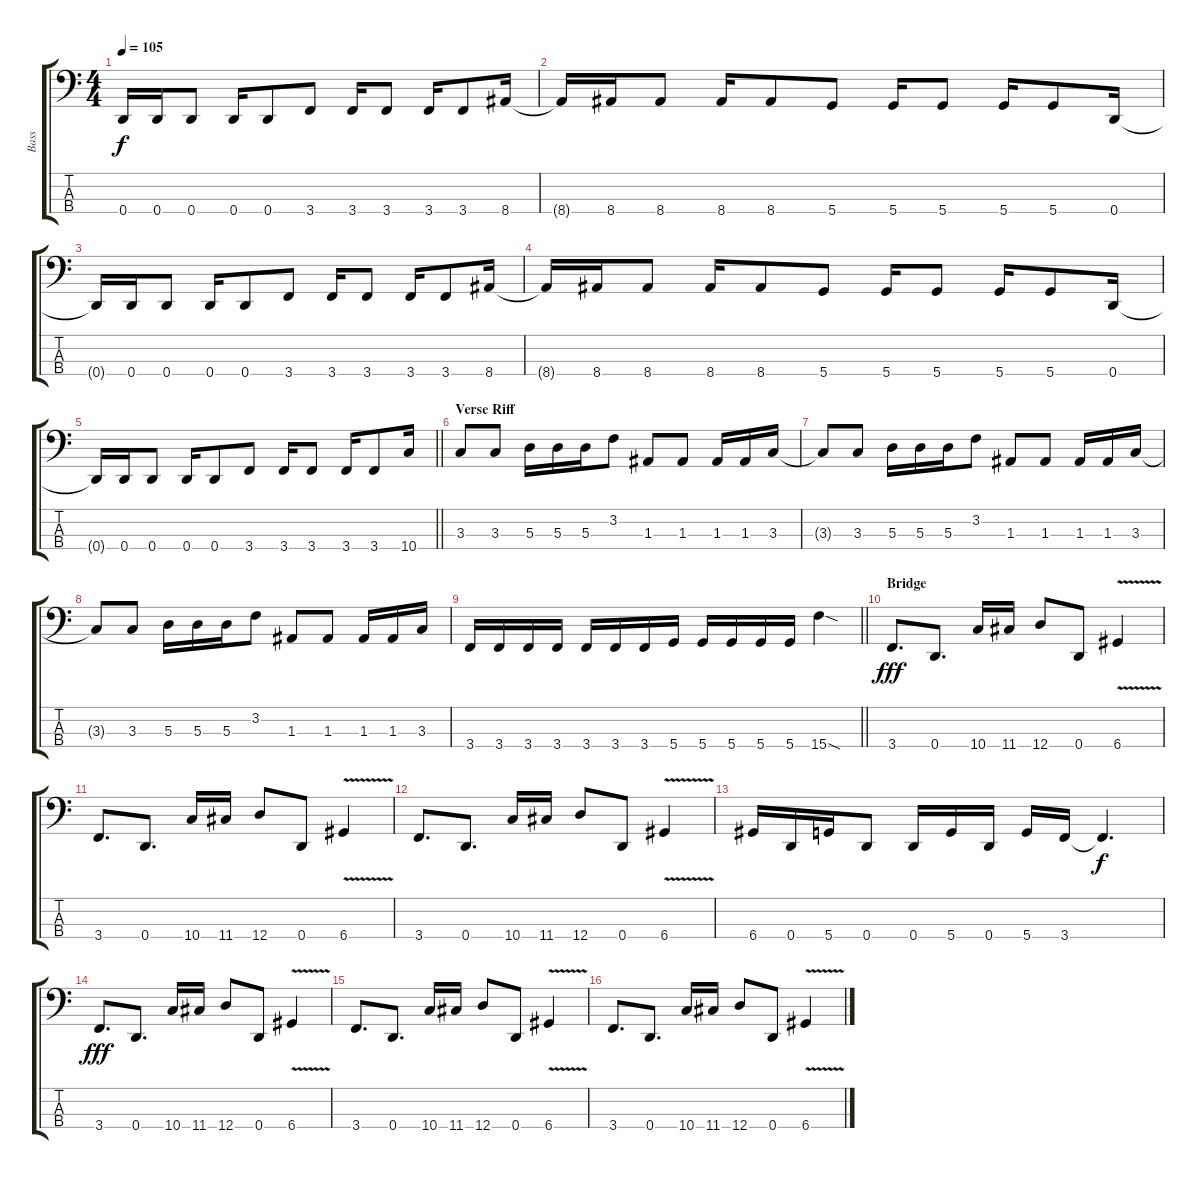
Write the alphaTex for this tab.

\track ("Bass" "Bass") {instrument electricbassfinger}
\staff {score tabs}
\tuning (G2 D2 A1 D1) {hide}
\ts (4 4)
\tempo 105
\clef f4
\ks c
0.4{t}.16{dy f} 0.4.16 0.4.8 0.4.16 0.4.8 3.4.8 3.4.16 3.4.8 3.4.16 3.4.8 8.4.16 |
8.4{t}.16 8.4.16 8.4.8 8.4.16 8.4.8 5.4.8 5.4.16 5.4.8 5.4.16 5.4.8 0.4.16 |
0.4{t}.16 0.4.16 0.4.8 0.4.16 0.4.8 3.4.8 3.4.16 3.4.8 3.4.16 3.4.8 8.4.16 |
8.4{t}.16 8.4.16 8.4.8 8.4.16 8.4.8 5.4.8 5.4.16 5.4.8 5.4.16 5.4.8 0.4.16 |
\barLineRight lightlight
0.4{t}.16 0.4.16 0.4.8 0.4.16 0.4.8 3.4.8 3.4.16 3.4.8 3.4.16 3.4.8 10.4.16 |
\section ("" "Verse Riff")
3.3.8 3.3.8 5.3.16 5.3.16 5.3.16 3.2.8 1.3.8 1.3.8 1.3.16 1.3.16 3.3.16 |
3.3{t}.8 3.3.8 5.3.16 5.3.16 5.3.16 3.2.8 1.3.8 1.3.8 1.3.16 1.3.16 3.3.16 |
3.3{t}.8 3.3.8 5.3.16 5.3.16 5.3.16 3.2.8 1.3.8 1.3.8 1.3.16 1.3.16 3.3.16 |
\barLineRight lightlight
3.4.16 3.4.16 3.4.16 3.4.16 3.4.16 3.4.16 3.4.16 5.4.16 5.4.16 5.4.16 5.4.16 5.4.16 15.4{sod}.4 |
\section ("" "Bridge")
3.4.8{d dy fff} 0.4.8{d} 10.4.16 11.4.16 12.4.8 0.4.8 6.4{v}.4 |
3.4.8{d} 0.4.8{d} 10.4.16 11.4.16 12.4.8 0.4.8 6.4{v}.4 |
3.4.8{d} 0.4.8{d} 10.4.16 11.4.16 12.4.8 0.4.8 6.4{v}.4 |
6.4.16 0.4.16 5.4.16 0.4.8 0.4.16 5.4.16 0.4.16 5.4.16 3.4.16 3.4{t}.4{d dy f} |
3.4.8{d dy fff} 0.4.8{d} 10.4.16 11.4.16 12.4.8 0.4.8 6.4{v}.4 |
3.4.8{d} 0.4.8{d} 10.4.16 11.4.16 12.4.8 0.4.8 6.4{v}.4 |
3.4.8{d} 0.4.8{d} 10.4.16 11.4.16 12.4.8 0.4.8 6.4{v}.4
